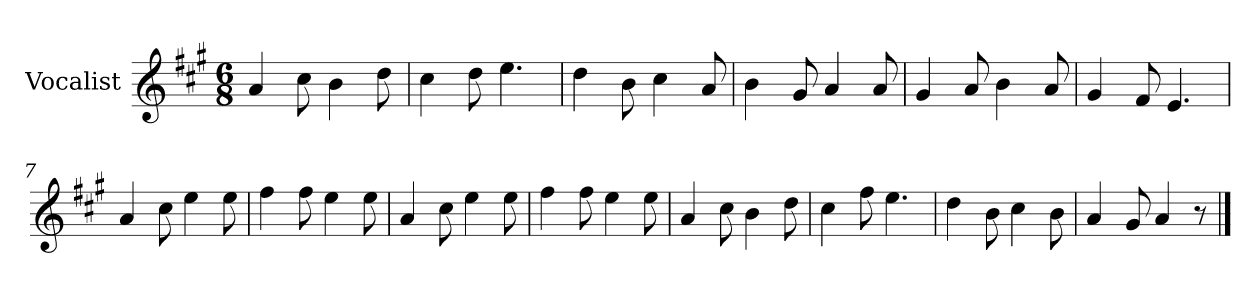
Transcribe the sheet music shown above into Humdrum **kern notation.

**kern
*part1
*staff1
*I"Vocalist
*k[f#c#g#]
*A:
*M6/8
=1
4a
8cc#
4b
8dd
=2
4cc#
8dd
4.ee
=3
4dd
8b
4cc#
8a
=4
4b
8g#
4a
8a
=5
4g#
8a
4b
8a
=6
4g#
8f#
4.e
=7
4a
8cc#
4ee
8ee
=8
4ff#
8ff#
4ee
8ee
=9
4a
8cc#
4ee
8ee
=10
4ff#
8ff#
4ee
8ee
=11
4a
8cc#
4b
8dd
=12
4cc#
8ff#
4.ee
=13
4dd
8b
4cc#
8b
=14
4a
8g#
4a
8r
==
*-
